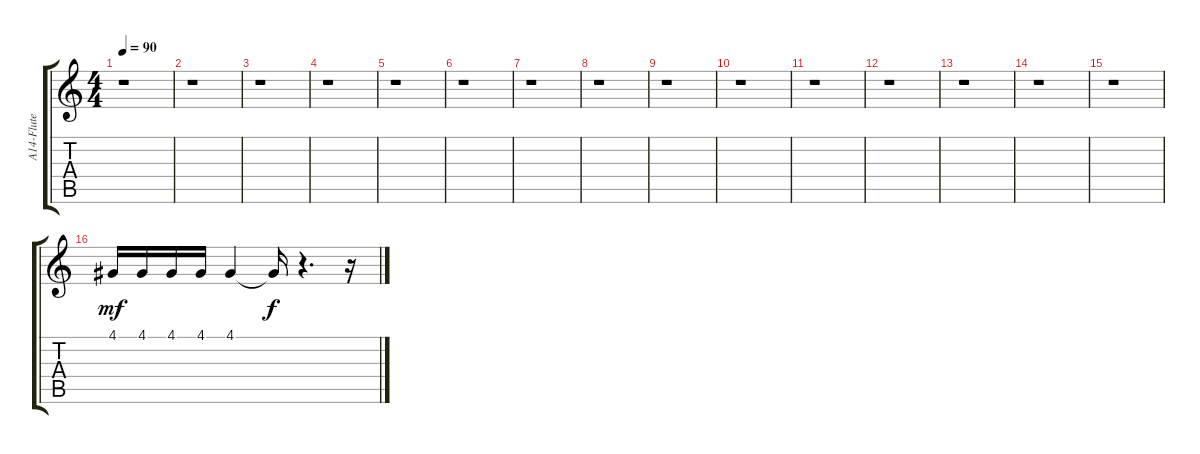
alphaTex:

\track ("A14-Flute 2   : " "A14-Flute ") {instrument sopranosax}
\staff {score tabs}
\tuning (E4 B3 G3 D3 A2 E2) {hide}
\ts (4 4)
\tempo 90
\clef g2
\ks c
r.1{dy f} |
r.1 |
r.1 |
r.1 |
r.1 |
r.1 |
r.1 |
r.1 |
r.1 |
r.1 |
r.1 |
r.1 |
r.1 |
r.1 |
r.1 |
4.1.16{dy mf} 4.1.16 4.1.16 4.1.16 4.1.4 4.1{t}.16{dy f} r.4{d} r.16
